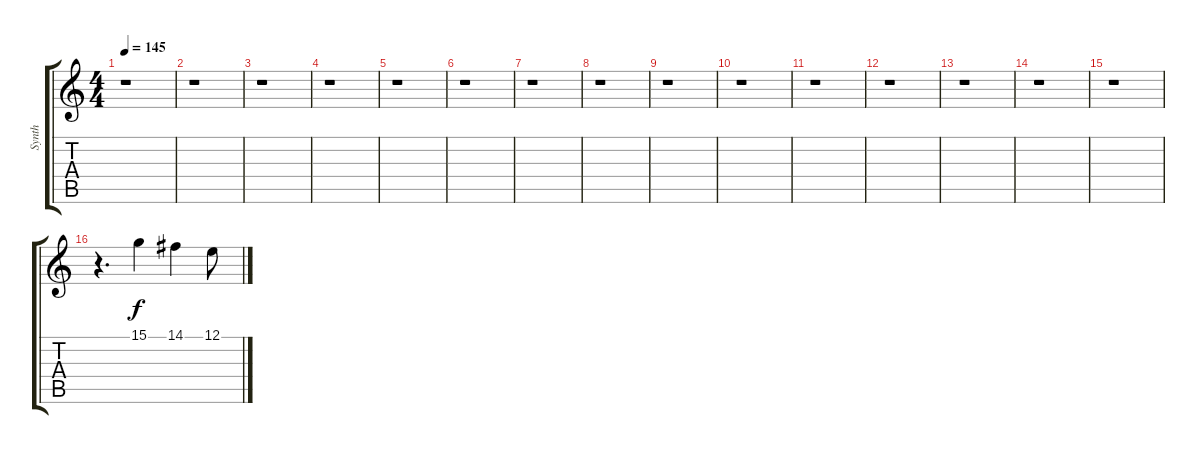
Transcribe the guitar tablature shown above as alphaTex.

\track ("Synth" "Synth") {instrument stringensemble1}
\staff {score tabs}
\tuning (E4 B3 G3 D3 A2 E2) {hide}
\ts (4 4)
\tempo 145
\clef g2
\ks c
r.1{dy f instrument stringensemble1} |
r.1 |
r.1 |
r.1 |
r.1 |
r.1 |
r.1 |
r.1 |
r.1 |
r.1 |
r.1 |
r.1 |
r.1 |
r.1 |
r.1 |
r.4{d} 15.1.4 14.1.4 12.1.8
